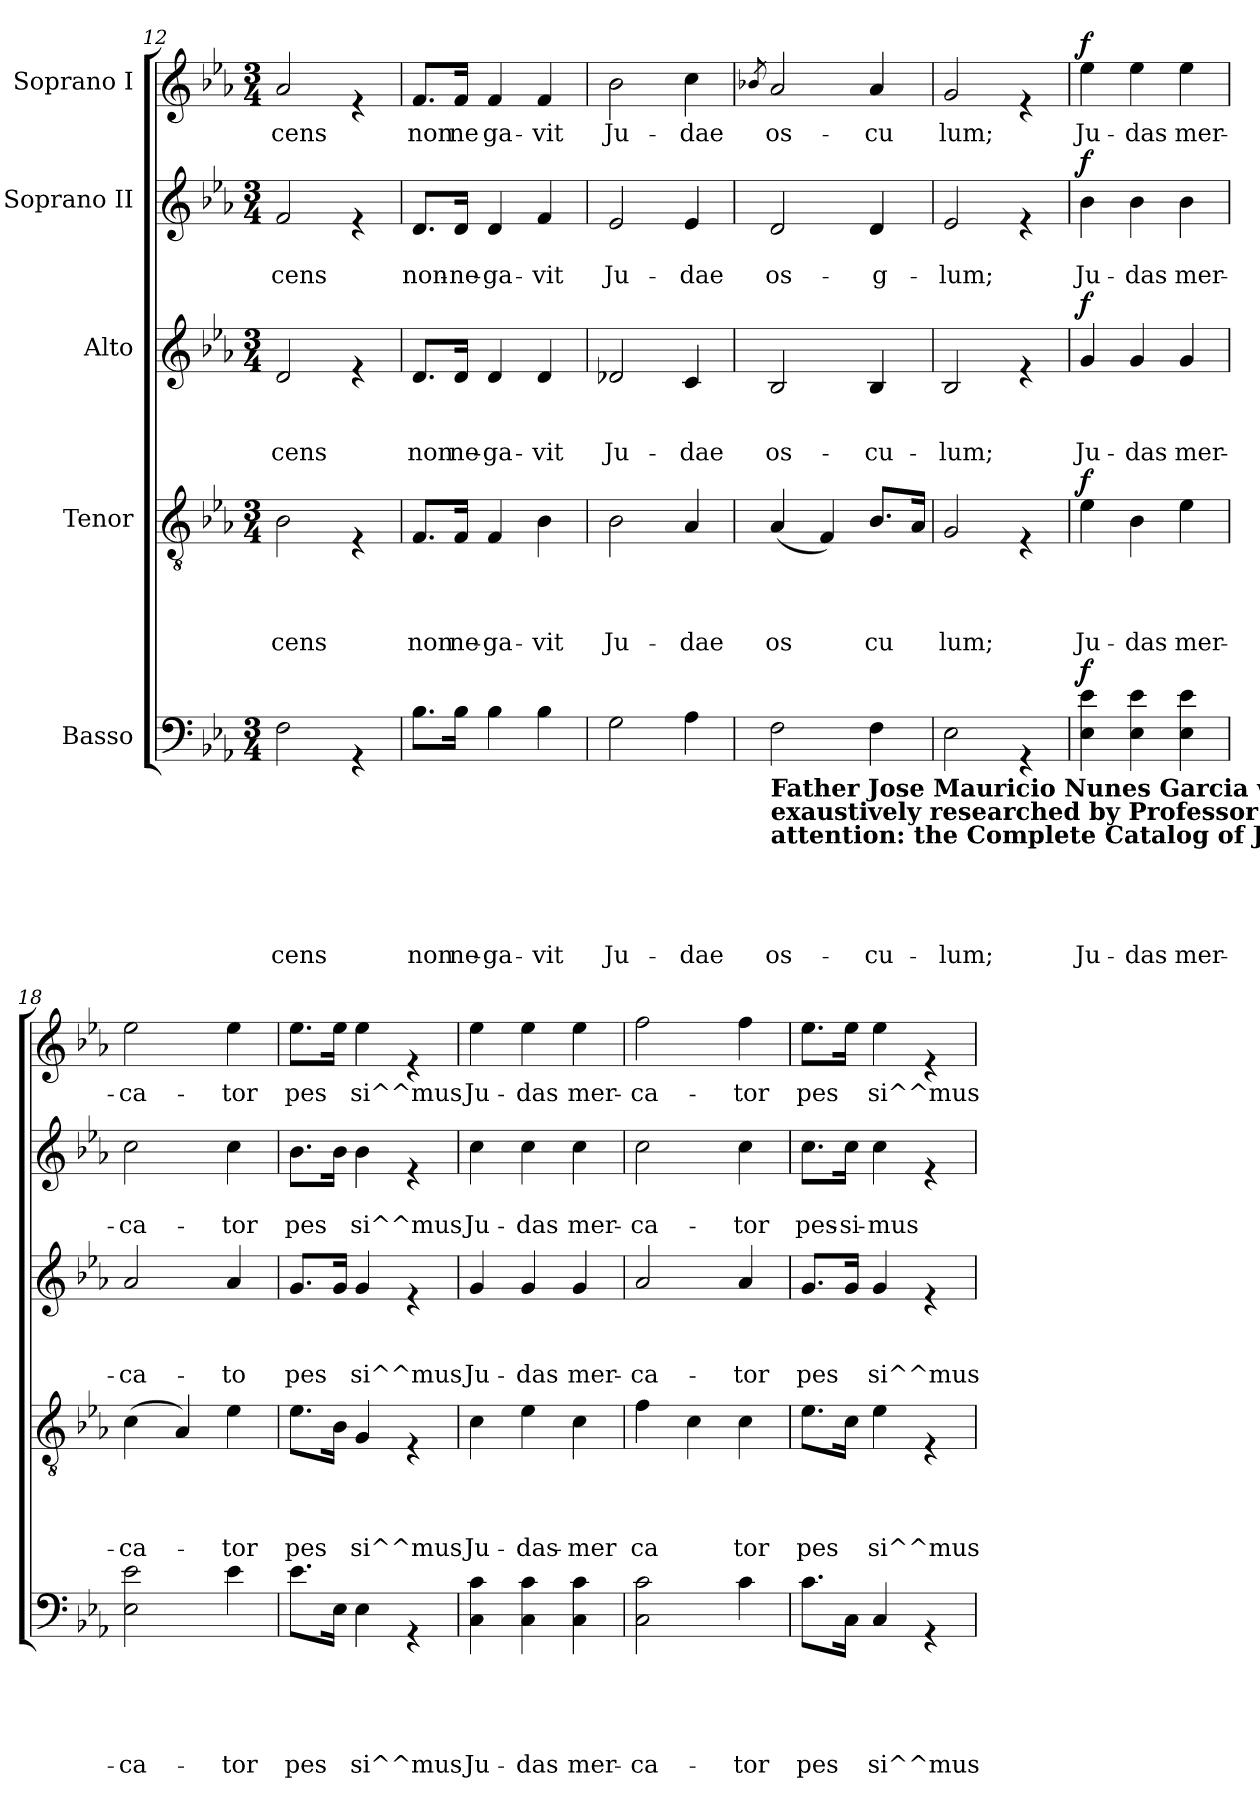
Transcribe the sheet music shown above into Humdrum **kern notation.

**kern	**text	**text	**text	**text	**text	**dynam	**kern	**text	**text	**text	**text	**dynam	**kern	**text	**text	**text	**dynam	**kern	**text	**text	**dynam	**kern	**text	**dynam
*part5	*part5	*part5	*part5	*part5	*part5	*part5	*part4	*part4	*part4	*part4	*part4	*part4	*part3	*part3	*part3	*part3	*part3	*part2	*part2	*part2	*part2	*part1	*part1	*part1
*staff5	*staff5	*staff5	*staff5	*staff5	*staff5	*staff5	*staff4	*staff4	*staff4	*staff4	*staff4	*staff4	*staff3	*staff3	*staff3	*staff3	*staff3	*staff2	*staff2	*staff2	*staff2	*staff1	*staff1	*staff1
*I"Basso	*	*	*	*	*	*	*I"Tenor	*	*	*	*	*	*I"Alto	*	*	*	*	*I"Soprano II	*	*	*	*I"Soprano I	*	*
*clefF4	*	*	*	*	*	*	*clefGv2	*	*	*	*	*	*clefG2	*	*	*	*	*clefG2	*	*	*	*clefG2	*	*
*k[b-e-a-]	*	*	*	*	*	*	*k[b-e-a-]	*	*	*	*	*	*k[b-e-a-]	*	*	*	*	*k[b-e-a-]	*	*	*	*k[b-e-a-]	*	*
*E-:	*	*	*	*	*	*	*E-:	*	*	*	*	*	*E-:	*	*	*	*	*E-:	*	*	*	*E-:	*	*
*M3/4	*	*	*	*	*	*	*M3/4	*	*	*	*	*	*M3/4	*	*	*	*	*M3/4	*	*	*	*M3/4	*	*
=12	=12	=12	=12	=12	=12	=12	=12	=12	=12	=12	=12	=12	=12	=12	=12	=12	=12	=12	=12	=12	=12	=12	=12	=12
!	!	!	!	!	!LO:LY:b	!	!	!	!	!	!LO:LY:b	!	!	!	!	!LO:LY:b	!	!	!	!LO:LY:b	!	!	!LO:LY:b	!
2F\	.	.	.	.	-cens	.	2B-\	.	.	.	-cens	.	2d/	.	.	cens	.	2f/	.	cens	.	2a-/	cens	.
4rGG	.	.	.	.	.	.	4rE	.	.	.	.	.	4re	.	.	.	.	4re	.	.	.	4re	.	.
=13	=13	=13	=13	=13	=13	=13	=13	=13	=13	=13	=13	=13	=13	=13	=13	=13	=13	=13	=13	=13	=13	=13	=13	=13
!	!	!	!	!	!LO:LY:b	!	!	!	!	!	!LO:LY:b	!	!	!	!	!LO:LY:b	!	!	!	!LO:LY:b	!	!	!LO:LY:b	!
8.B-\L	.	.	.	.	non	.	8.F/L	.	.	.	non	.	8.d/L	.	.	non	.	8.d/L	.	non-	.	8.f/L	non	.
!	!	!	!	!	!LO:LY:b	!	!	!	!	!	!LO:LY:b	!	!	!	!	!LO:LY:b	!	!	!	!LO:LY:b	!	!	!LO:LY:b	!
16B-\Jk	.	.	.	.	ne-	.	16F/Jk	.	.	.	ne-	.	16d/Jk	.	.	ne-	.	16d/Jk	.	-ne-	.	16f/Jk	ne	.
!	!	!	!	!	!LO:LY:b	!	!	!	!	!	!LO:LY:b	!	!	!	!	!LO:LY:b	!	!	!	!LO:LY:b	!	!	!LO:LY:b	!
4B-\	.	.	.	.	-ga-	.	4F/	.	.	.	-ga-	.	4d/	.	.	-ga-	.	4d/	.	-ga-	.	4f/	ga-	.
!	!	!	!	!	!LO:LY:b	!	!	!	!	!	!LO:LY:b	!	!	!	!	!LO:LY:b	!	!	!	!LO:LY:b	!	!	!LO:LY:b	!
4B-\	.	.	.	.	-vit	.	4B-\	.	.	.	-vit	.	4d/	.	.	-vit	.	4f/	.	-vit	.	4f/	-vit	.
=14	=14	=14	=14	=14	=14	=14	=14	=14	=14	=14	=14	=14	=14	=14	=14	=14	=14	=14	=14	=14	=14	=14	=14	=14
!	!	!	!	!	!LO:LY:b	!	!	!	!	!	!LO:LY:b	!	!	!	!	!LO:LY:b	!	!	!	!LO:LY:b	!	!	!LO:LY:b	!
2G\	.	.	.	.	Ju-	.	2B-\	.	.	.	Ju-	.	2d-X/	.	.	Ju-	.	2e-/	.	Ju-	.	2b-\	Ju-	.
!	!	!	!	!	!LO:LY:b	!	!	!	!	!	!LO:LY:b	!	!	!	!	!LO:LY:b	!	!	!	!LO:LY:b	!	!	!LO:LY:b	!
4A-\	.	.	.	.	-dae	.	4A-/	.	.	.	-dae	.	4c/	.	.	-dae	.	4e-/	.	-dae	.	4cc\	-dae	.
!!LO:PB:g=z
=15	=15	=15	=15	=15	=15	=15	=15	=15	=15	=15	=15	=15	=15	=15	=15	=15	=15	=15	=15	=15	=15	=15	=15	=15
.	.	.	.	.	.	.	.	.	.	.	.	.	.	.	.	.	.	.	.	.	.	8qb-X/	.	.
!LO:TX:b:B:t=Father Jose Mauricio Nunes Garcia was one of the greatest composers of the Brazilian colonial era. His life and works have been \nexaustively researched by Professor Cleofe Person de Mattos. Two amongst her many outstanding publications on him deserve special \nattention&colon; the Complete Catalog of Jose Mauricio's works (1970) and a biography of the composer, issued in 1997.	!	!	!	!	!	!	!	!	!	!	!	!	!	!	!	!	!	!	!	!	!	!	!	!
!	!	!	!	!	!LO:LY:b	!	!	!	!	!	!LO:LY:b	!	!	!	!	!LO:LY:b	!	!	!	!LO:LY:b	!	!	!LO:LY:b	!
2F\	.	.	.	.	os-	.	(<4A-/	.	.	.	os	.	2B-/	.	.	os-	.	2d/	.	os-	.	2a-/	os-	.
.	.	.	.	.	.	.	4F/)	.	.	.	.	.	.	.	.	.	.	.	.	.	.	.	.	.
!	!	!	!	!	!LO:LY:b	!	!	!	!	!	!LO:LY:b	!	!	!	!	!LO:LY:b	!	!	!	!LO:LY:b	!	!	!LO:LY:b	!
4F\	.	.	.	.	-cu-	.	8.B-/L	.	.	.	cu	.	4B-/	.	.	-cu-	.	4d/	.	-g-	.	4a-/	-cu	.
.	.	.	.	.	.	.	16A-/Jk	.	.	.	.	.	.	.	.	.	.	.	.	.	.	.	.	.
=16	=16	=16	=16	=16	=16	=16	=16	=16	=16	=16	=16	=16	=16	=16	=16	=16	=16	=16	=16	=16	=16	=16	=16	=16
!	!	!	!	!	!LO:LY:b	!	!	!	!	!	!LO:LY:b	!	!	!	!	!LO:LY:b	!	!	!	!LO:LY:b	!	!	!LO:LY:b	!
2E-\	.	.	.	.	-lum;	.	2G/	.	.	.	lum;	.	2B-/	.	.	-lum;	.	2e-/	.	-lum;	.	2g/	lum;	.
4rGG	.	.	.	.	.	.	4rE	.	.	.	.	.	4re	.	.	.	.	4re	.	.	.	4re	.	.
=17	=17	=17	=17	=17	=17	=17	=17	=17	=17	=17	=17	=17	=17	=17	=17	=17	=17	=17	=17	=17	=17	=17	=17	=17
!	!	!	!	!	!LO:LY:b	!LO:DY:a	!	!	!	!	!LO:LY:b	!LO:DY:a	!	!	!	!LO:LY:b	!LO:DY:a	!	!	!LO:LY:b	!LO:DY:a	!	!LO:LY:b	!LO:DY:a
4E-\ 4e-\	.	.	.	.	Ju-	f	4e-\	.	.	.	Ju-	f	4g/	.	.	Ju-	f	4b-\	.	Ju-	f	4ee-\	Ju-	f
!	!	!	!	!	!LO:LY:b	!	!	!	!	!	!LO:LY:b	!	!	!	!	!LO:LY:b	!	!	!	!LO:LY:b	!	!	!LO:LY:b	!
4E-\ 4e-\	.	.	.	.	-das	.	4B-\	.	.	.	-das	.	4g/	.	.	-das	.	4b-\	.	-das	.	4ee-\	-das	.
!	!	!	!	!	!LO:LY:b	!	!	!	!	!	!LO:LY:b	!	!	!	!	!LO:LY:b	!	!	!	!LO:LY:b	!	!	!LO:LY:b	!
4E-\ 4e-\	.	.	.	.	mer-	.	4e-\	.	.	.	mer-	.	4g/	.	.	mer-	.	4b-\	.	mer-	.	4ee-\	mer-	.
=18	=18	=18	=18	=18	=18	=18	=18	=18	=18	=18	=18	=18	=18	=18	=18	=18	=18	=18	=18	=18	=18	=18	=18	=18
!	!	!	!	!	!LO:LY:b	!	!	!	!	!	!LO:LY:b	!	!	!	!	!LO:LY:b	!	!	!	!LO:LY:b	!	!	!LO:LY:b	!
2E-\ 2e-\	.	.	.	.	-ca-	.	(>4c\	.	.	.	-ca-	.	2a-/	.	.	-ca-	.	2cc\	.	-ca-	.	2ee-\	-ca-	.
.	.	.	.	.	.	.	4A-/)	.	.	.	.	.	.	.	.	.	.	.	.	.	.	.	.	.
!	!	!	!	!	!LO:LY:b	!	!	!	!	!	!LO:LY:b	!	!	!	!	!LO:LY:b	!	!	!	!LO:LY:b	!	!	!LO:LY:b	!
4e-\	.	.	.	.	-tor	.	4e-\	.	.	.	-tor	.	4a-/	.	.	-to	.	4cc\	.	-tor	.	4ee-\	-tor	.
=19	=19	=19	=19	=19	=19	=19	=19	=19	=19	=19	=19	=19	=19	=19	=19	=19	=19	=19	=19	=19	=19	=19	=19	=19
!	!	!	!	!	!LO:LY:b	!	!	!	!	!	!LO:LY:b	!	!	!	!	!LO:LY:b	!	!	!	!LO:LY:b	!	!	!LO:LY:b	!
8.e-\L	.	.	.	.	pes	.	8.e-\L	.	.	.	pes	.	8.g/L	.	.	pes	.	8.b-\L	.	pes	.	8.ee-\L	pes	.
16E-\Jk	.	.	.	.	.	.	16B-\Jk	.	.	.	.	.	16g/Jk	.	.	.	.	16b-\Jk	.	.	.	16ee-\Jk	.	.
!	!	!	!	!	!LO:LY:b	!	!	!	!	!	!LO:LY:b	!	!	!	!	!LO:LY:b	!	!	!	!LO:LY:b	!	!	!LO:LY:b	!
4E-\	.	.	.	.	si^^mus	.	4G/	.	.	.	si^^mus	.	4g/	.	.	si^^mus	.	4b-\	.	si^^mus	.	4ee-\	si^^mus	.
4rGG	.	.	.	.	.	.	4rE	.	.	.	.	.	4re	.	.	.	.	4re	.	.	.	4re	.	.
=20	=20	=20	=20	=20	=20	=20	=20	=20	=20	=20	=20	=20	=20	=20	=20	=20	=20	=20	=20	=20	=20	=20	=20	=20
!	!	!	!	!	!LO:LY:b	!	!	!	!	!	!LO:LY:b	!	!	!	!	!LO:LY:b	!	!	!	!LO:LY:b	!	!	!LO:LY:b	!
4C\ 4c\	.	.	.	.	Ju-	.	4c\	.	.	.	Ju-	.	4g/	.	.	Ju-	.	4cc\	.	Ju-	.	4ee-\	Ju-	.
!	!	!	!	!	!LO:LY:b	!	!	!	!	!	!LO:LY:b	!	!	!	!	!LO:LY:b	!	!	!	!LO:LY:b	!	!	!LO:LY:b	!
4C\ 4c\	.	.	.	.	-das	.	4e-\	.	.	.	-das-	.	4g/	.	.	-das	.	4cc\	.	-das	.	4ee-\	-das	.
!	!	!	!	!	!LO:LY:b	!	!	!	!	!	!LO:LY:b	!	!	!	!	!LO:LY:b	!	!	!	!LO:LY:b	!	!	!LO:LY:b	!
4C\ 4c\	.	.	.	.	mer-	.	4c\	.	.	.	-mer	.	4g/	.	.	mer-	.	4cc\	.	mer-	.	4ee-\	mer-	.
=21	=21	=21	=21	=21	=21	=21	=21	=21	=21	=21	=21	=21	=21	=21	=21	=21	=21	=21	=21	=21	=21	=21	=21	=21
!	!	!	!	!	!LO:LY:b	!	!	!	!	!	!LO:LY:b	!	!	!	!	!LO:LY:b	!	!	!	!LO:LY:b	!	!	!LO:LY:b	!
2C\ 2c\	.	.	.	.	-ca-	.	4f\	.	.	.	ca	.	2a-/	.	.	-ca-	.	2cc\	.	-ca-	.	2ff\	-ca-	.
.	.	.	.	.	.	.	4c\	.	.	.	.	.	.	.	.	.	.	.	.	.	.	.	.	.
!	!	!	!	!	!LO:LY:b	!	!	!	!	!	!LO:LY:b	!	!	!	!	!LO:LY:b	!	!	!	!LO:LY:b	!	!	!LO:LY:b	!
4c\	.	.	.	.	-tor	.	4c\	.	.	.	tor	.	4a-/	.	.	-tor	.	4cc\	.	-tor	.	4ff\	-tor	.
!!LO:LB:g=z
=22	=22	=22	=22	=22	=22	=22	=22	=22	=22	=22	=22	=22	=22	=22	=22	=22	=22	=22	=22	=22	=22	=22	=22	=22
!	!	!	!	!	!LO:LY:b	!	!	!	!	!	!LO:LY:b	!	!	!	!	!LO:LY:b	!	!	!	!LO:LY:b	!	!	!LO:LY:b	!
8.c\L	.	.	.	.	pes	.	8.e-\L	.	.	.	pes	.	8.g/L	.	.	pes	.	8.cc\L	.	pes-	.	8.ee-\L	pes	.
!	!	!	!	!	!	!	!	!	!	!	!	!	!	!	!	!	!	!	!	!LO:LY:b	!	!	!	!
16C\Jk	.	.	.	.	.	.	16c\Jk	.	.	.	.	.	16g/Jk	.	.	.	.	16cc\Jk	.	-si-	.	16ee-\Jk	.	.
!	!	!	!	!	!LO:LY:b	!	!	!	!	!	!LO:LY:b	!	!	!	!	!LO:LY:b	!	!	!	!LO:LY:b	!	!	!LO:LY:b	!
4C/	.	.	.	.	si^^mus	.	4e-\	.	.	.	si^^mus	.	4g/	.	.	si^^mus	.	4cc\	.	-mus	.	4ee-\	si^^mus	.
4rGG	.	.	.	.	.	.	4rE	.	.	.	.	.	4re	.	.	.	.	4re	.	.	.	4re	.	.
=	=	=	=	=	=	=	=	=	=	=	=	=	=	=	=	=	=	=	=	=	=	=	=	=
*-	*-	*-	*-	*-	*-	*-	*-	*-	*-	*-	*-	*-	*-	*-	*-	*-	*-	*-	*-	*-	*-	*-	*-	*-
